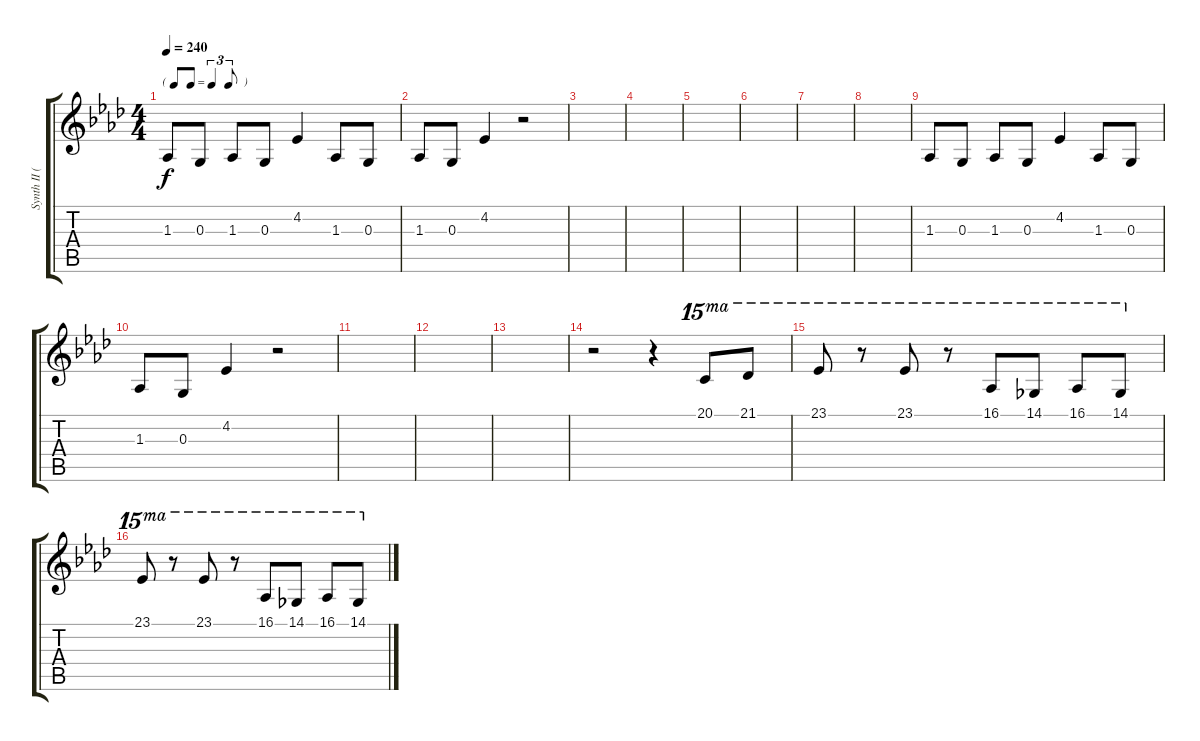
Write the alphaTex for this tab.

\track ("Synth II (Kotobuki Tsumugi)" "Synth II (") {instrument lead5charang}
\staff {score tabs}
\tuning (E4 B3 G3 D3 A2 E2) {hide}
\ts (4 4)
\tf triplet8th
\tempo 240
\clef g2
\ks ab
1.3.8{dy f} 0.3.8 1.3.8 0.3.8 4.2.4 1.3.8 0.3.8 |
1.3.8 0.3.8 4.2.4 r.2 |
|
|
|
|
|
|
1.3.8 0.3.8 1.3.8 0.3.8 4.2.4 1.3.8 0.3.8 |
1.3.8 0.3.8 4.2.4 r.2 |
|
|
|
r.2 r.4 20.1.8{ot 15ma} 21.1.8{ot 15ma} |
23.1.8{ot 15ma} r.8{ot 15ma} 23.1.8{ot 15ma} r.8{ot 15ma} 16.1.8{ot 15ma} 14.1.8{ot 15ma} 16.1.8{ot 15ma} 14.1.8{ot 15ma} |
23.1.8{ot 15ma} r.8{ot 15ma} 23.1.8{ot 15ma} r.8{ot 15ma} 16.1.8{ot 15ma} 14.1.8{ot 15ma} 16.1.8{ot 15ma} 14.1.8{ot 15ma}
